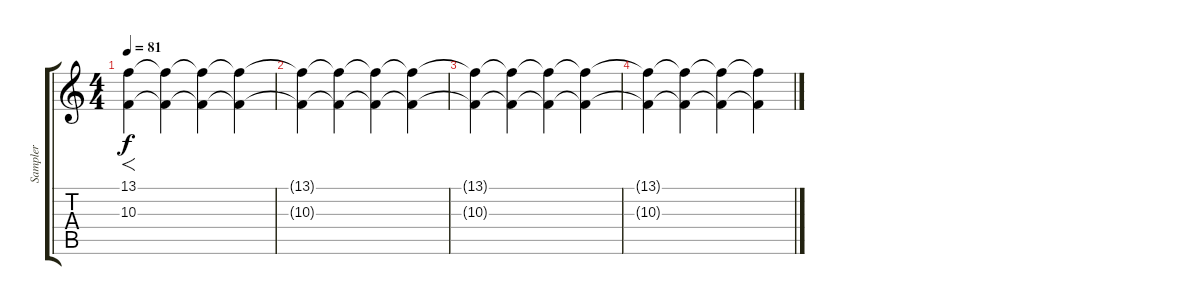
\track ("Sampler " "Sampler ") {instrument lead5charang}
\staff {score tabs}
\tuning (E4 B3 G3 D3 A2 E2) {hide}
\ts (4 4)
\tempo 81
\clef g2
\ks c
(13.1 10.3).4{f dy f volume 14 instrument stringensemble1} (13.1{t} 10.3{t}).4 (13.1{t} 10.3{t}).4 (13.1{t} 10.3{t}).4 |
(13.1{t} 10.3{t}).4 (13.1{t} 10.3{t}).4 (13.1{t} 10.3{t}).4 (13.1{t} 10.3{t}).4{volume 13} |
(13.1{t} 10.3{t}).4 (13.1{t} 10.3{t}).4{volume 12} (13.1{t} 10.3{t}).4 (13.1{t} 10.3{t}).4{volume 11} |
(13.1{t} 10.3{t}).4{volume 9} (13.1{t} 10.3{t}).4{volume 6} (13.1{t} 10.3{t}).4{volume 4} (13.1{t} 10.3{t}).4
